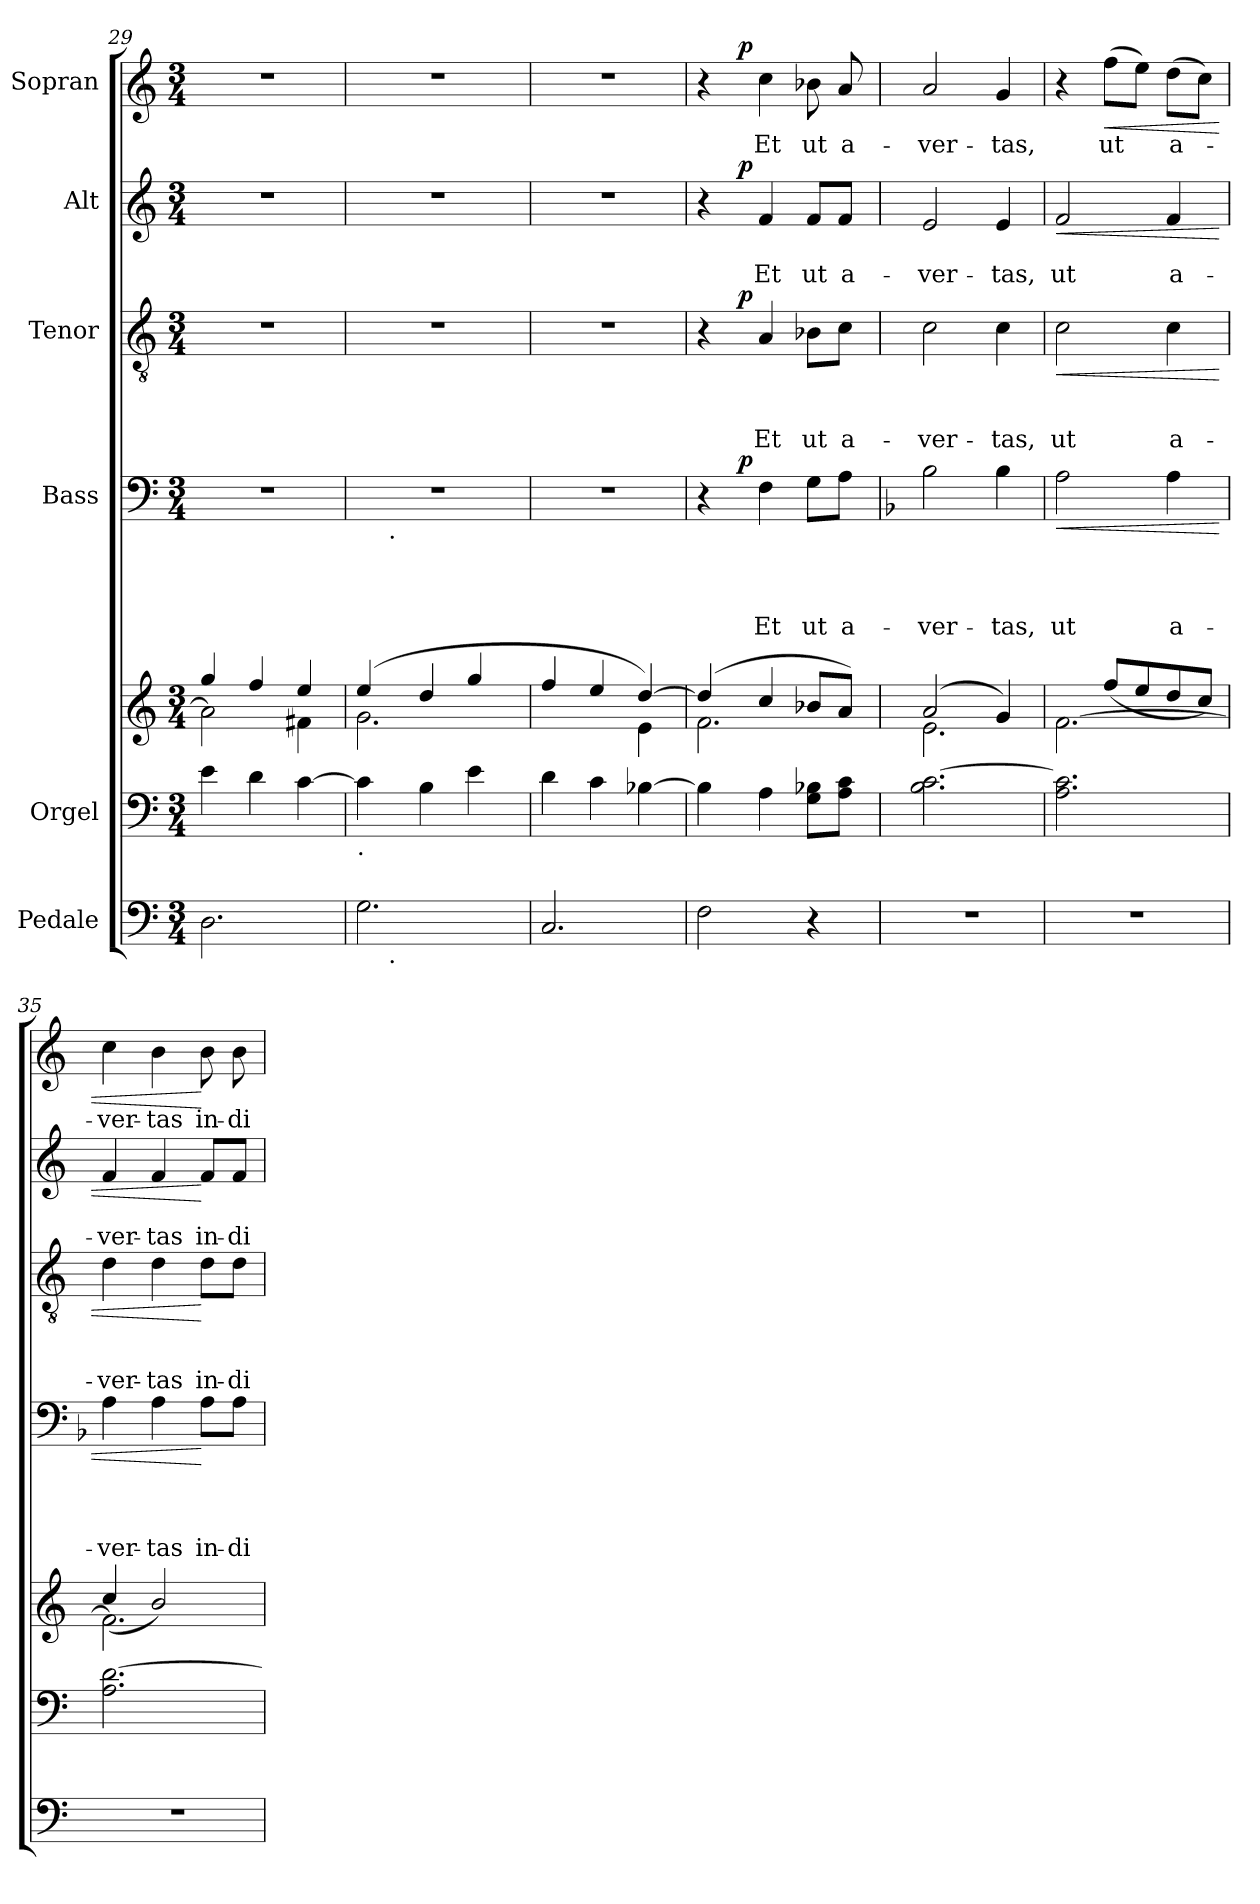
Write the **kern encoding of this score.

**kern	**kern	**kern	**kern	**text	**text	**text	**text	**dynam	**kern	**text	**text	**text	**dynam	**kern	**text	**text	**dynam	**kern	**text	**dynam
*part6	*part5	*part5	*part4	*part4	*part4	*part4	*part4	*part4	*part3	*part3	*part3	*part3	*part3	*part2	*part2	*part2	*part2	*part1	*part1	*part1
*staff7	*staff6	*staff5	*staff4	*staff4	*staff4	*staff4	*staff4	*staff4	*staff3	*staff3	*staff3	*staff3	*staff3	*staff2	*staff2	*staff2	*staff2	*staff1	*staff1	*staff1
*I"Pedale	*I"Orgel	*	*I"Bass	*	*	*	*	*	*I"Tenor	*	*	*	*	*I"Alt	*	*	*	*I"Sopran	*	*
*clefF4	*clefF4	*clefG2	*clefF4	*	*	*	*	*	*clefGv2	*	*	*	*	*clefG2	*	*	*	*clefG2	*	*
*k[]	*k[]	*k[]	*k[]	*	*	*	*	*	*k[]	*	*	*	*	*k[]	*	*	*	*k[]	*	*
*C:	*C:	*C:	*C:	*	*	*	*	*	*C:	*	*	*	*	*C:	*	*	*	*C:	*	*
*M3/4	*M3/4	*M3/4	*M3/4	*	*	*	*	*	*M3/4	*	*	*	*	*M3/4	*	*	*	*M3/4	*	*
=29	=29	=29	=29	=29	=29	=29	=29	=29	=29	=29	=29	=29	=29	=29	=29	=29	=29	=29	=29	=29
*	*	*^	*	*	*	*	*	*	*	*	*	*	*	*	*	*	*	*	*	*
!	!	!	!	!LO:N:vis=1	!	!	!	!	!	!LO:N:vis=1	!	!	!	!	!LO:N:vis=1	!	!	!	!LO:N:vis=1	!	!
2.D\	4e\	2a\]	4gg/	2.r	.	.	.	.	.	2.r	.	.	.	.	2.r	.	.	.	2.r	.	.
.	4d\	.	4ff/	.	.	.	.	.	.	.	.	.	.	.	.	.	.	.	.	.	.
.	[>4c\	(4ee/	4f#X\	.	.	.	.	.	.	.	.	.	.	.	.	.	.	.	.	.	.
!!LO:PB:g=z
=30	=30	=30	=30	=30	=30	=30	=30	=30	=30	=30	=30	=30	=30	=30	=30	=30	=30	=30	=30	=30	=30
!	!LO:TX:b:t=.	!	!	!	!	!	!	!	!	!	!	!	!	!	!	!	!	!	!	!	!
!	!	!	!	!LO:N:vis=1	!	!	!	!	!	!LO:N:vis=1	!	!	!	!	!LO:N:vis=1	!	!	!	!LO:N:vis=1	!	!
*^	*	*	*	*^	*	*	*	*	*	*	*	*	*	*	*	*	*	*	*	*	*
2.G\	8ryy	4c\]	(4ee/	2.g\	2.r	8ryy	.	.	.	.	.	2.r	.	.	.	.	2.r	.	.	.	2.r	.	.
!	!	!	!	!	!	!LO:TX:b:t=.	!	!	!	!	!	!	!	!	!	!	!	!	!	!	!	!	!
!	!LO:TX:b:t=.	!	!	!	!	!	!	!	!	!	!	!	!	!	!	!	!	!	!	!	!	!	!
.	2ryy	.	.	.	.	2ryy	.	.	.	.	.	.	.	.	.	.	.	.	.	.	.	.	.
.	.	4B\	4dd/	.	.	.	.	.	.	.	.	.	.	.	.	.	.	.	.	.	.	.	.
.	.	4e\	4gg/	.	.	.	.	.	.	.	.	.	.	.	.	.	.	.	.	.	.	.	.
.	8ryy	.	.	.	.	8ryy	.	.	.	.	.	.	.	.	.	.	.	.	.	.	.	.	.
=31	=31	=31	=31	=31	=31	=31	=31	=31	=31	=31	=31	=31	=31	=31	=31	=31	=31	=31	=31	=31	=31	=31	=31
!	!	!	!	!	!LO:N:vis=1	!	!	!	!	!	!	!LO:N:vis=1	!	!	!	!	!LO:N:vis=1	!	!	!	!LO:N:vis=1	!	!
*v	*v	*	*	*	*v	*v	*	*	*	*	*	*	*	*	*	*	*	*	*	*	*	*	*
2.C/	4d\)	4ff/	2ryy	2.r	.	.	.	.	.	2.r	.	.	.	.	2.r	.	.	.	2.r	.	.
.	4c\	4ee/	.	.	.	.	.	.	.	.	.	.	.	.	.	.	.	.	.	.	.
.	[>4B-X\	[>4dd/)	4e\	.	.	.	.	.	.	.	.	.	.	.	.	.	.	.	.	.	.
=32	=32	=32	=32	=32	=32	=32	=32	=32	=32	=32	=32	=32	=32	=32	=32	=32	=32	=32	=32	=32	=32
*	*	*	*	*^	*	*	*	*	*	*^	*	*	*	*	*^	*	*	*	*^	*	*
2F\	4B-\]	(4dd/]	2.f\	4r	8.ryy	.	.	.	.	.	4r	8.ryy	.	.	.	.	4r	8.ryy	.	.	.	4r	8.ryy	.	.
!	!	!	!	!	!	!	!	!	!	!LO:DY:a	!	!	!	!	!	!LO:DY:a	!	!	!	!	!LO:DY:a	!	!	!	!LO:DY:a
.	.	.	.	.	2ryy	.	.	.	.	p	.	2ryy	.	.	.	p	.	2ryy	.	.	p	.	2ryy	.	p
!	!	!	!	!	!	!	!	!	!LO:LY:b	!	!	!	!	!	!LO:LY:b	!	!	!	!	!LO:LY:b	!	!	!	!LO:LY:b	!
.	4A\	4cc/	.	4F\	.	.	.	.	-Et	.	4A/	.	.	.	Et	.	4f/	.	.	Et	.	4cc\	.	Et	.
!	!	!	!	!	!	!	!	!	!LO:LY:b	!	!	!	!	!	!LO:LY:b	!	!	!	!	!LO:LY:b	!	!	!	!LO:LY:b	!
4r	8G\ 8B-X\L	8b-X/L	.	8G\L	.	.	.	.	ut	.	8B-X\L	.	.	.	ut	.	8f/L	.	.	ut	.	8b-X\	.	ut	.
!	!	!	!	!	!	!	!	!	!LO:LY:b	!	!	!	!	!	!LO:LY:b	!	!	!	!	!LO:LY:b	!	!	!	!LO:LY:b	!
.	8A\ 8c\J	8a/J)	.	8A\J	.	.	.	.	a-	.	8c\J	.	.	.	a-	.	8f/J	.	.	a-	.	8a/	.	a-	.
.	.	.	.	.	16ryy	.	.	.	.	.	.	16ryy	.	.	.	.	.	16ryy	.	.	.	.	16ryy	.	.
*	*	*	*	*v	*v	*	*	*	*	*	*	*	*	*	*	*	*v	*v	*	*	*	*v	*v	*	*
*	*	*	*	*	*	*	*	*	*	*v	*v	*	*	*	*	*	*	*	*	*	*	*
=33	=33	=33	=33	=33	=33	=33	=33	=33	=33	=33	=33	=33	=33	=33	=33	=33	=33	=33	=33	=33	=33
*	*	*	*	*k[b-]	*	*	*	*	*	*	*	*	*	*	*	*	*	*	*	*	*
*	*	*	*	*F:	*	*	*	*	*	*	*	*	*	*	*	*	*	*	*	*	*
*	*	*	*	*^	*	*	*	*	*	*^	*	*	*	*	*^	*	*	*	*^	*	*
!LO:N:vis=1	!	!	!	!	!	!	!	!	!LO:LY:b	!	!	!	!	!	!LO:LY:b	!	!	!	!	!LO:LY:b	!	!	!	!LO:LY:b	!
*	*	*	*	*v	*v	*	*	*	*	*	*	*	*	*	*	*	*v	*v	*	*	*	*v	*v	*	*
*	*	*	*	*	*	*	*	*	*	*v	*v	*	*	*	*	*	*	*	*	*	*	*
2.r	2.B\ [>2.c\	(2a/	2.e\	2B-\	.	.	.	-ver-	.	2c\	.	.	-ver-	.	2e/	.	-ver-	.	2a/	-ver-	.
!	!	!	!	!	!	!	!	!LO:LY:b	!	!	!	!	!LO:LY:b	!	!	!	!LO:LY:b	!	!	!LO:LY:b	!
.	.	4g/)	.	4B-\	.	.	.	-tas,	.	4c\	.	.	-tas,	.	4e/	.	-tas,	.	4g/	-tas,	.
=34	=34	=34	=34	=34	=34	=34	=34	=34	=34	=34	=34	=34	=34	=34	=34	=34	=34	=34	=34	=34	=34
!LO:N:vis=1	!	!	!	!	!	!	!	!LO:LY:b	!LO:HP:b	!	!	!	!LO:LY:b	!LO:HP:b	!	!	!LO:LY:b	!LO:HP:b	!	!	!
2.r	2.A\ 2.c\]	[<2.f\	4ryy	2A\	.	.	.	ut	<	2c\	.	.	ut	<	2f/	.	ut	<	4r	.	.
!	!	!	!	!	!	!	!	!	!	!	!	!	!	!	!	!	!	!	!	!LO:LY:b	!LO:HP:b
.	.	.	(>8ff/L	.	.	.	.	.	.	.	.	.	.	.	.	.	.	.	(>8ff\L	ut	<
.	.	.	8ee/	.	.	.	.	.	.	.	.	.	.	.	.	.	.	.	8ee\J)	.	.
!	!	!	!	!	!	!	!	!LO:LY:b	!	!	!	!	!LO:LY:b	!	!	!	!LO:LY:b	!	!	!LO:LY:b	!
.	.	.	8dd/	4A\	.	.	.	a-	.	4c\	.	.	a-	.	4f/	.	a-	.	(>8dd\L	a-	.
.	.	.	8cc/J)	.	.	.	.	.	.	.	.	.	.	.	.	.	.	.	8cc\J)	.	.
=35	=35	=35	=35	=35	=35	=35	=35	=35	=35	=35	=35	=35	=35	=35	=35	=35	=35	=35	=35	=35	=35
!LO:N:vis=1	!	!	!	!	!	!	!	!LO:LY:b	!	!	!	!	!LO:LY:b	!	!	!	!LO:LY:b	!	!	!LO:LY:b	!
2.r	2.A\ [>2.d\	2.f\]	(4cc/	4A\	.	.	.	-ver-	.	4d\	.	.	-ver-	.	4f/	.	-ver-	.	4cc\	-ver-	.
!	!	!	!	!	!	!	!	!LO:LY:b	!	!	!	!	!LO:LY:b	!	!	!	!LO:LY:b	!	!	!LO:LY:b	!
.	.	.	2b/)	4A\	.	.	.	-tas	.	4d\	.	.	-tas	.	4f/	.	-tas	.	4b\	-tas	.
!	!	!	!	!	!	!	!	!LO:LY:b	!	!	!	!	!LO:LY:b	!	!	!	!LO:LY:b	!	!	!LO:LY:b	!
.	.	.	.	8A\L	.	.	.	in-	[	8d\L	.	.	in-	[	8f/L	.	in-	[	8b\	in-	[
!	!	!	!	!	!	!	!	!LO:LY:b	!	!	!	!	!LO:LY:b	!	!	!	!LO:LY:b	!	!	!LO:LY:b	!
.	.	.	.	8A\J	.	.	.	-di-	.	8d\J	.	.	-di-	.	8f/J	.	-di-	.	8b\	-di-	.
*	*	*v	*v	*	*	*	*	*	*	*	*	*	*	*	*	*	*	*	*	*	*
=	=	=	=	=	=	=	=	=	=	=	=	=	=	=	=	=	=	=	=	=
*-	*-	*-	*-	*-	*-	*-	*-	*-	*-	*-	*-	*-	*-	*-	*-	*-	*-	*-	*-	*-
